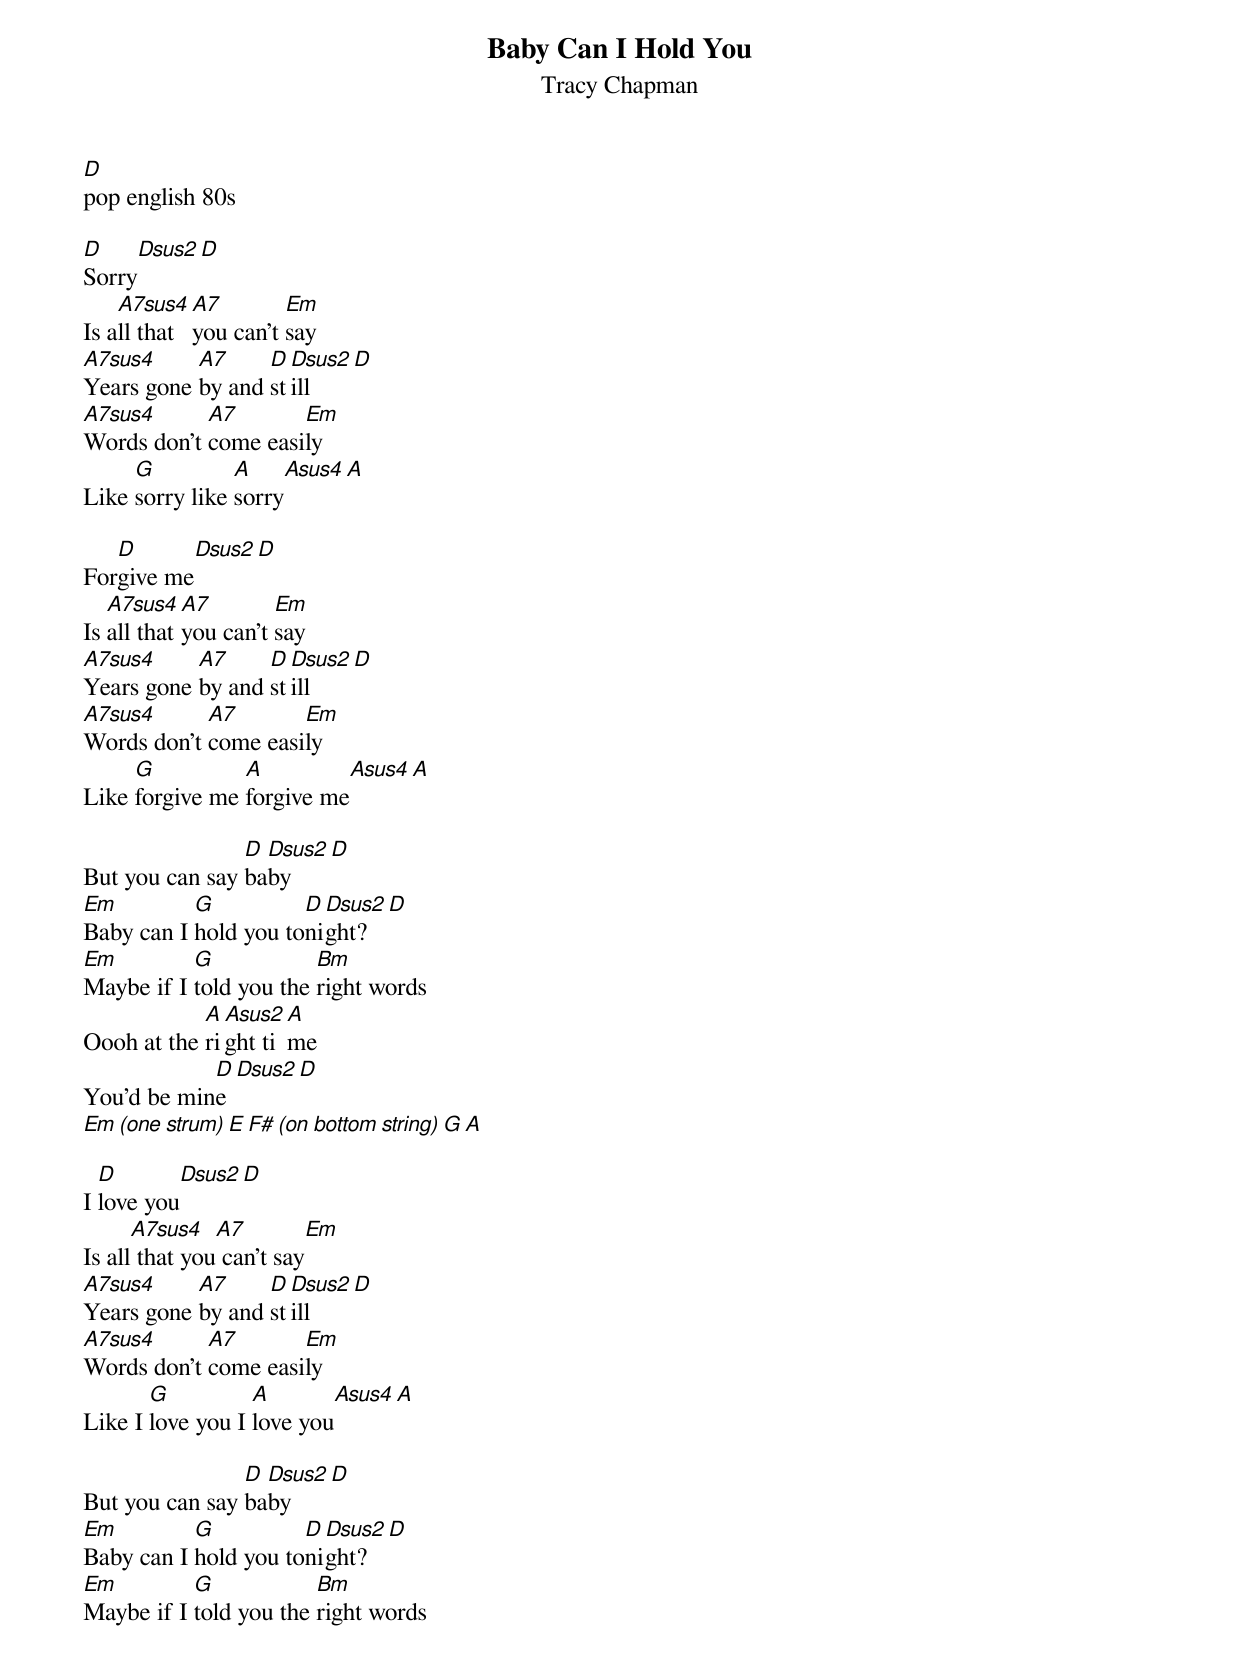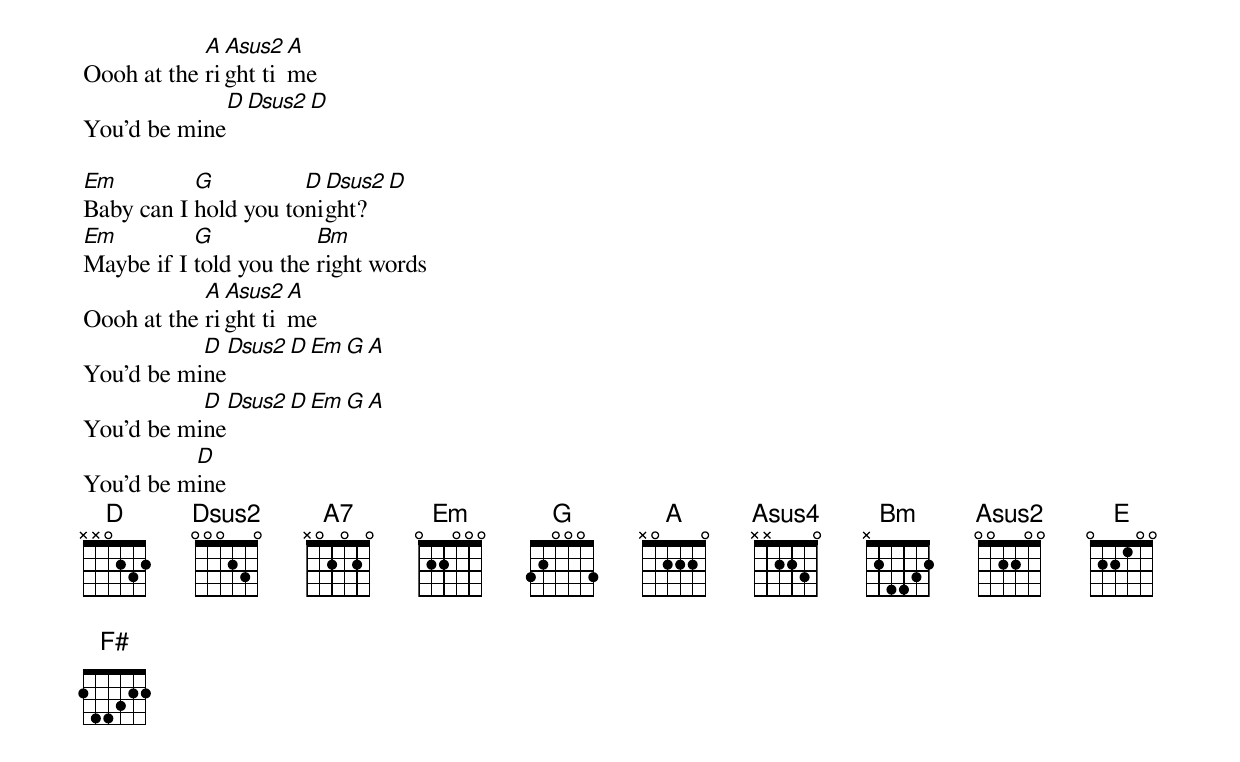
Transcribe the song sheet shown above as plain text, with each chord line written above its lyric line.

Baby Can I Hold You
Tracy Chapman
D
pop english 80s

D        Dsus2  D
Sorry
    A7sus4  A7        Em
Is all that you can't say
A7sus4     A7     D Dsus2 D
Years gone by and still
A7sus4      A7       Em
Words don't come easily
     G          A     Asus4 A
Like sorry like sorry

   D        Dsus2  D
Forgive me
   A7sus4   A7        Em
Is all that you can't say
A7sus4     A7     D Dsus2 D
Years gone by and still
A7sus4      A7       Em
Words don't come easily
     G          A         Asus4 A
Like forgive me forgive me

                D Dsus2 D
But you can say baby
Em         G          D Dsus2 D
Baby can I hold you tonight?
Em         G            Bm
Maybe if I told you the right words
            A Asus2 A
Oooh at the right time
            D Dsus2 D
You'd be mine
Em (one strum) E F# (on bottom string)  G  A

  D        Dsus2  D
I love you
      A7sus4   A7        Em
Is all that you can't say
A7sus4     A7     D Dsus2 D
Years gone by and still
A7sus4      A7       Em
Words don't come easily
       G          A       Asus4 A
Like I love you I love you

                D Dsus2 D
But you can say baby
Em         G          D Dsus2 D
Baby can I hold you tonight?
Em         G            Bm
Maybe if I told you the right words
            A Asus2 A
Oooh at the right time
             D Dsus2 D
You'd be mine

Em         G          D Dsus2 D
Baby can I hold you tonight?
Em         G            Bm
Maybe if I told you the right words
            A Asus2 A
Oooh at the right time
           D Dsus2 D  Em  G A
You'd be mine
           D Dsus2 D  Em  G A
You'd be mine
          D
You'd be mine
